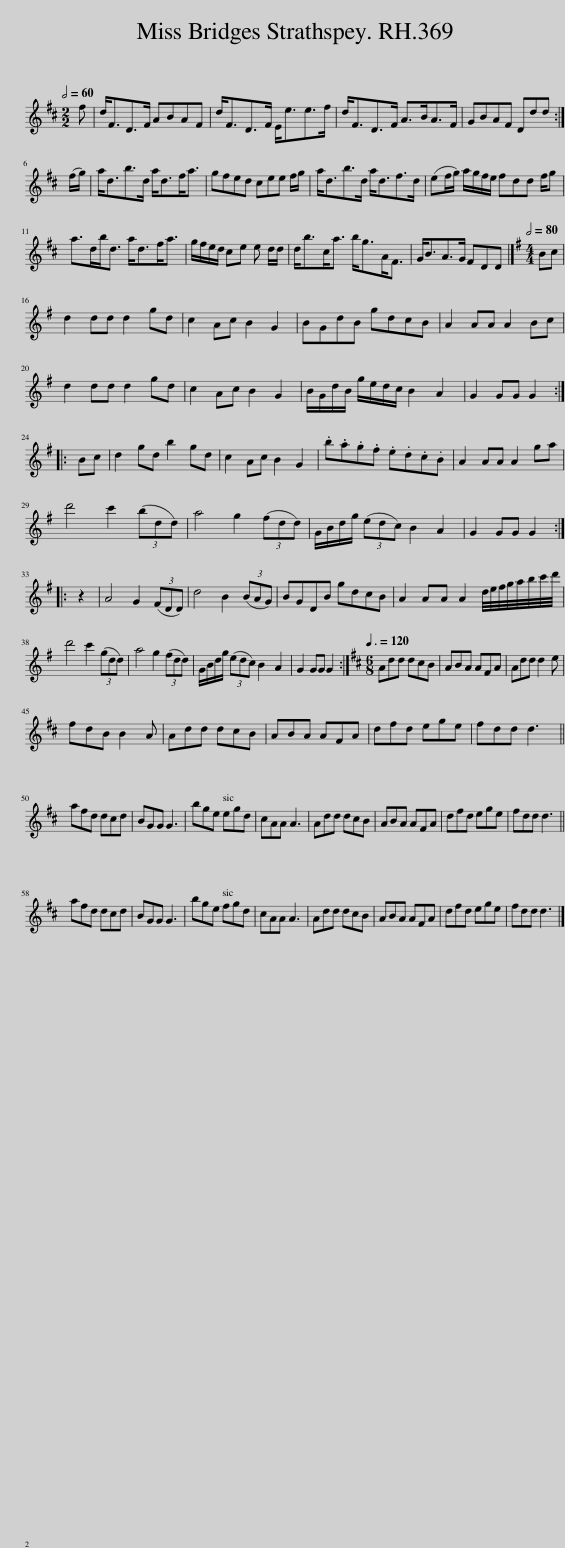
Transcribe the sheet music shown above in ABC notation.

X:1
L:1/8
Q:1/2=60
M:2/2
I:linebreak $
K:D
V:1 treble
V:1
 f | d<FD>F ABAF | d<FD>F E<ee>f | d<FD>F A>BA>F | GBAF Ddd :|$ %5
 (f/g/) | a<db>d a<df<a | gfed cee f/g/ | a<db>d a<df>d | (ef/g/) a/g/f/e/ fdd f/g |$ %10
 a>db<d a<df<a | g/f/e/d/ ce e d/d/ | d<bc<a b<gA<F | G<BA>G FDD |][K:G][M:4/4][Q:1/2=80] Bc |$ %15
 d2 dd d2 gd | c2 Ac B2 G2 | BGdB gdcB | A2 AA A2 Bc |$ d2 dd d2 gd | %20
 c2 Ac B2 G2 | B/G/d/B/ g/e/d/c/ B2 A2 | G2 GG G2 ::$ Bc | d2 gd b2 gd | %25
 c2 Ac B2 G2 | .b.a.g.f .e.d.c.B | A2 AA A2 ga |$ d'4 c'2 (3(bdd) | a4 g2 (3(fdd) | %30
 G/B/d/g/ (3(edc) B2 A2 | G2 GG G2 ::$ z2 | A4 G2 (3(FDD) | d4 B2 (3(BAG) | %35
 BGDB gdcB | A2 AA A2 d/4e/4f/4g/4a/4b/4c'/4d'/4 |$ d'4 c'2 (3(gdd) | a4 g2 (3(fdd) | G/B/d/g/ (3(edc) B2 A2 | %40
 G2 GG G2 :|[K:D][M:6/8][Q:3/8=120] Add dcB | ABA AFA | Add d2 e |$ fdB B2 A | %45
 Add dcB | ABA AFA | dfd ege | fdd d3 ||$ afd dcd | %50
 BGG G3 | bge egd | cAA A3 | Add dcB | ABA AFA | %55
 dfd ege | fdd d3 ||$ afd dcd | BGG G3 | bge fgd | %60
 cAA A3 | Add dcB | ABA AFA | dfd ege | fdd d3 |] %65
